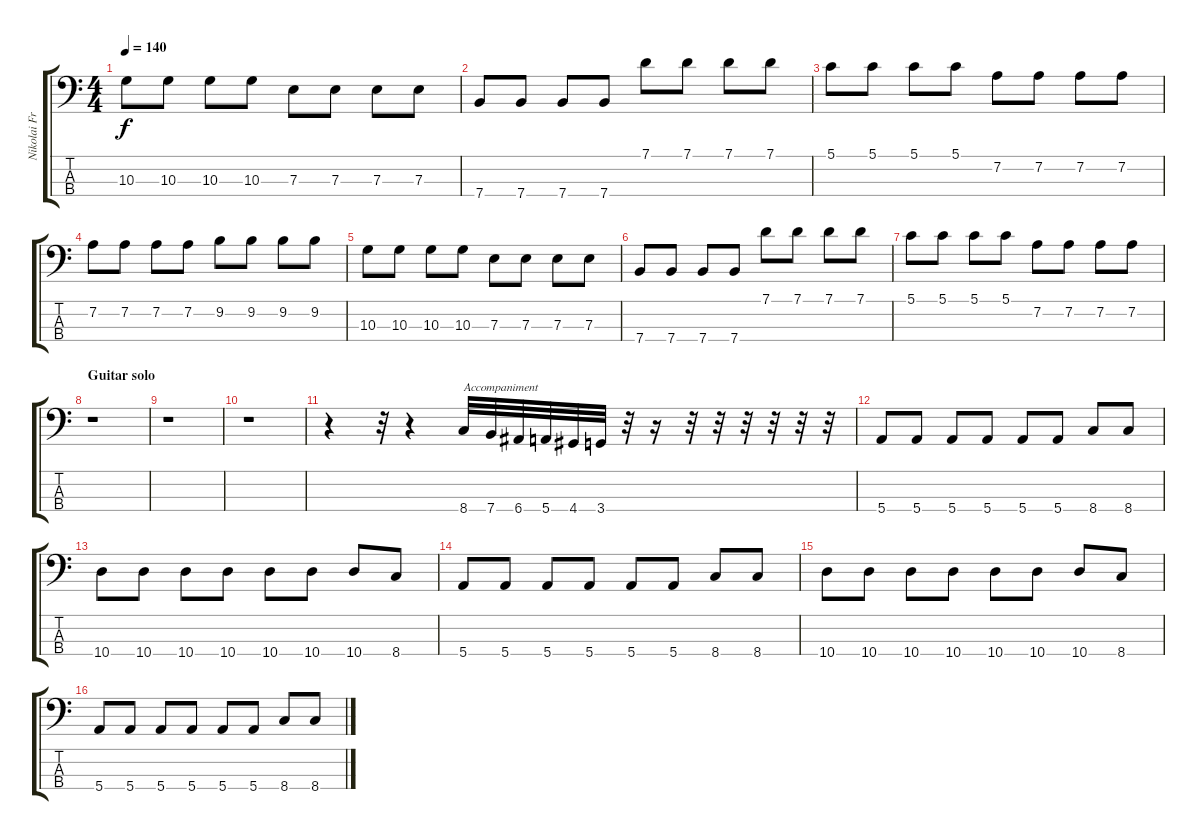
\track ("Nikolai Fraiture" "Nikolai Fr") {instrument electricbasspick}
\staff {score tabs}
\tuning (G2 D2 A1 E1) {hide}
\ts (4 4)
\tempo 140
\clef f4
\ks c
10.3.8{dy f} 10.3.8 10.3.8 10.3.8 7.3.8 7.3.8 7.3.8 7.3.8 |
7.4.8 7.4.8 7.4.8 7.4.8 7.1.8 7.1.8 7.1.8 7.1.8 |
5.1.8 5.1.8 5.1.8 5.1.8 7.2.8 7.2.8 7.2.8 7.2.8 |
7.2.8 7.2.8 7.2.8 7.2.8 9.2.8 9.2.8 9.2.8 9.2.8 |
10.3.8 10.3.8 10.3.8 10.3.8 7.3.8 7.3.8 7.3.8 7.3.8 |
7.4.8 7.4.8 7.4.8 7.4.8 7.1.8 7.1.8 7.1.8 7.1.8 |
5.1.8 5.1.8 5.1.8 5.1.8 7.2.8 7.2.8 7.2.8 7.2.8 |
\section ("" "Guitar solo")
r.1 |
r.1 |
r.1 |
r.4 r.32 r.4 8.4.32{txt "Accompaniment"} 7.4.32 6.4.32 5.4.32 4.4.32 3.4.32 r.32 r.16 r.32 r.32 r.32 r.32 r.32 r.32 |
5.4.8 5.4.8 5.4.8 5.4.8 5.4.8 5.4.8 8.4.8 8.4.8 |
10.4.8 10.4.8 10.4.8 10.4.8 10.4.8 10.4.8 10.4.8 8.4.8 |
5.4.8 5.4.8 5.4.8 5.4.8 5.4.8 5.4.8 8.4.8 8.4.8 |
10.4.8 10.4.8 10.4.8 10.4.8 10.4.8 10.4.8 10.4.8 8.4.8 |
5.4.8 5.4.8 5.4.8 5.4.8 5.4.8 5.4.8 8.4.8 8.4.8
